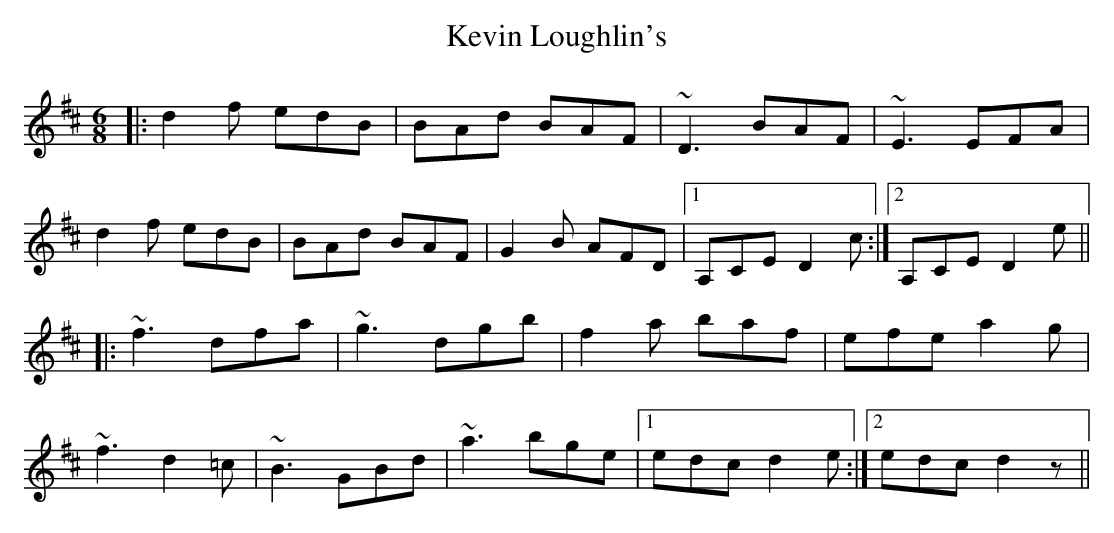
X:1
T: Kevin Loughlin's
M: 6/8
L: 1/8
K: Dmaj
|:d2f edB|BAd BAF|~D3 BAF|~E3 EFA|
d2f edB|BAd BAF|G2B AFD|1 A,CE D2c:|2 A,CE D2e||
|:~f3 dfa|~g3 dgb|f2a baf|efe a2g|
~f3 d2=c|~B3 GBd|~a3 bge|1 edc d2e:|2 edc d2z||
